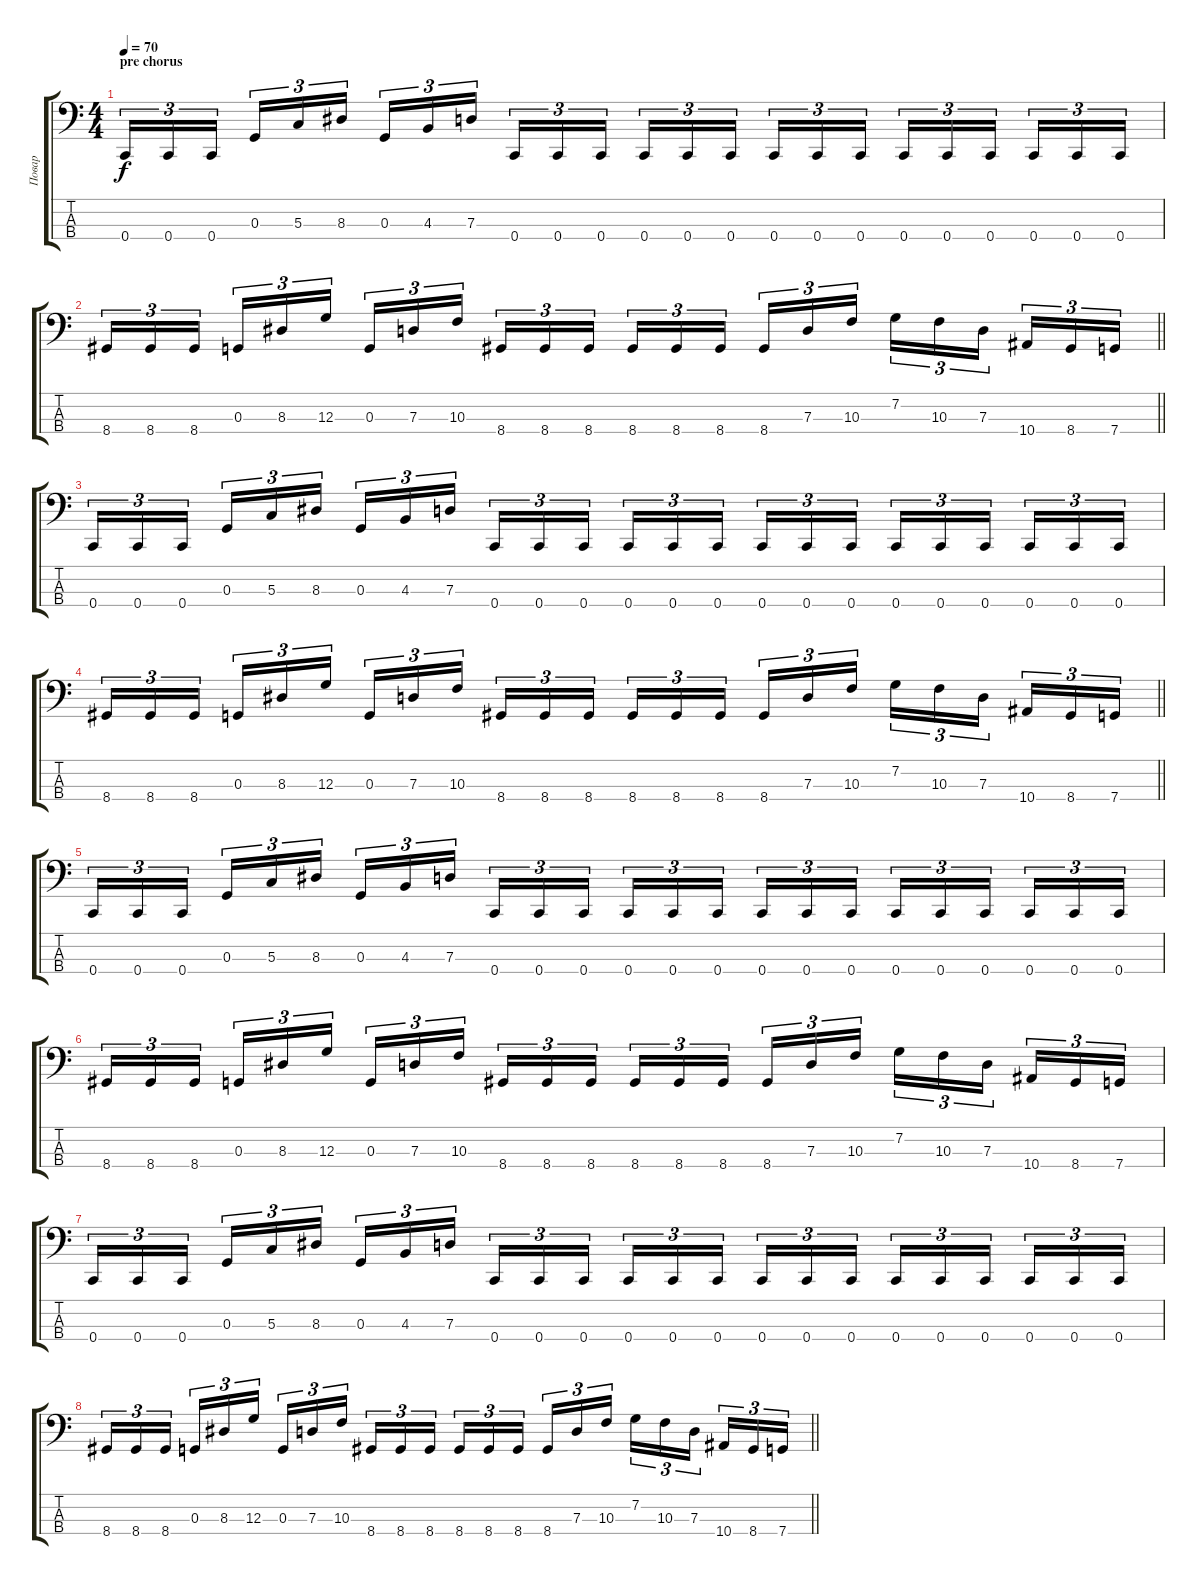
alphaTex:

\track ("Повар" "Повар") {instrument electricbasspick}
\staff {score tabs}
\tuning (F2 C2 G1 C1) {hide}
\ts (4 4)
\section ("" "pre chorus")
\tempo 70
\clef f4
\ks c
0.4.16{tu (3 2) dy f} 0.4.16{tu (3 2)} 0.4.16{tu (3 2) beam splitsecondary} 0.3.16{tu (3 2)} 5.3.16{tu (3 2)} 8.3.16{tu (3 2)} 0.3.16{tu (3 2)} 4.3.16{tu (3 2)} 7.3.16{tu (3 2) beam splitsecondary} 0.4.16{tu (3 2)} 0.4.16{tu (3 2)} 0.4.16{tu (3 2)} 0.4.16{tu (3 2)} 0.4.16{tu (3 2)} 0.4.16{tu (3 2) beam splitsecondary} 0.4.16{tu (3 2)} 0.4.16{tu (3 2)} 0.4.16{tu (3 2)} 0.4.16{tu (3 2)} 0.4.16{tu (3 2)} 0.4.16{tu (3 2) beam splitsecondary} 0.4.16{tu (3 2)} 0.4.16{tu (3 2)} 0.4.16{tu (3 2)} |
\barLineRight lightlight
8.4.16{tu (3 2)} 8.4.16{tu (3 2)} 8.4.16{tu (3 2) beam splitsecondary} 0.3.16{tu (3 2)} 8.3.16{tu (3 2)} 12.3.16{tu (3 2)} 0.3.16{tu (3 2)} 7.3.16{tu (3 2)} 10.3.16{tu (3 2) beam splitsecondary} 8.4.16{tu (3 2)} 8.4.16{tu (3 2)} 8.4.16{tu (3 2)} 8.4.16{tu (3 2)} 8.4.16{tu (3 2)} 8.4.16{tu (3 2) beam splitsecondary} 8.4.16{tu (3 2)} 7.3.16{tu (3 2)} 10.3.16{tu (3 2)} 7.2.16{tu (3 2)} 10.3.16{tu (3 2)} 7.3.16{tu (3 2) beam splitsecondary} 10.4.16{tu (3 2)} 8.4.16{tu (3 2)} 7.4.16{tu (3 2)} |
0.4.16{tu (3 2)} 0.4.16{tu (3 2)} 0.4.16{tu (3 2) beam splitsecondary} 0.3.16{tu (3 2)} 5.3.16{tu (3 2)} 8.3.16{tu (3 2)} 0.3.16{tu (3 2)} 4.3.16{tu (3 2)} 7.3.16{tu (3 2) beam splitsecondary} 0.4.16{tu (3 2)} 0.4.16{tu (3 2)} 0.4.16{tu (3 2)} 0.4.16{tu (3 2)} 0.4.16{tu (3 2)} 0.4.16{tu (3 2) beam splitsecondary} 0.4.16{tu (3 2)} 0.4.16{tu (3 2)} 0.4.16{tu (3 2)} 0.4.16{tu (3 2)} 0.4.16{tu (3 2)} 0.4.16{tu (3 2) beam splitsecondary} 0.4.16{tu (3 2)} 0.4.16{tu (3 2)} 0.4.16{tu (3 2)} |
\barLineRight lightlight
8.4.16{tu (3 2)} 8.4.16{tu (3 2)} 8.4.16{tu (3 2) beam splitsecondary} 0.3.16{tu (3 2)} 8.3.16{tu (3 2)} 12.3.16{tu (3 2)} 0.3.16{tu (3 2)} 7.3.16{tu (3 2)} 10.3.16{tu (3 2) beam splitsecondary} 8.4.16{tu (3 2)} 8.4.16{tu (3 2)} 8.4.16{tu (3 2)} 8.4.16{tu (3 2)} 8.4.16{tu (3 2)} 8.4.16{tu (3 2) beam splitsecondary} 8.4.16{tu (3 2)} 7.3.16{tu (3 2)} 10.3.16{tu (3 2)} 7.2.16{tu (3 2)} 10.3.16{tu (3 2)} 7.3.16{tu (3 2) beam splitsecondary} 10.4.16{tu (3 2)} 8.4.16{tu (3 2)} 7.4.16{tu (3 2)} |
0.4.16{tu (3 2)} 0.4.16{tu (3 2)} 0.4.16{tu (3 2) beam splitsecondary} 0.3.16{tu (3 2)} 5.3.16{tu (3 2)} 8.3.16{tu (3 2)} 0.3.16{tu (3 2)} 4.3.16{tu (3 2)} 7.3.16{tu (3 2) beam splitsecondary} 0.4.16{tu (3 2)} 0.4.16{tu (3 2)} 0.4.16{tu (3 2)} 0.4.16{tu (3 2)} 0.4.16{tu (3 2)} 0.4.16{tu (3 2) beam splitsecondary} 0.4.16{tu (3 2)} 0.4.16{tu (3 2)} 0.4.16{tu (3 2)} 0.4.16{tu (3 2)} 0.4.16{tu (3 2)} 0.4.16{tu (3 2) beam splitsecondary} 0.4.16{tu (3 2)} 0.4.16{tu (3 2)} 0.4.16{tu (3 2)} |
8.4.16{tu (3 2)} 8.4.16{tu (3 2)} 8.4.16{tu (3 2) beam splitsecondary} 0.3.16{tu (3 2)} 8.3.16{tu (3 2)} 12.3.16{tu (3 2)} 0.3.16{tu (3 2)} 7.3.16{tu (3 2)} 10.3.16{tu (3 2) beam splitsecondary} 8.4.16{tu (3 2)} 8.4.16{tu (3 2)} 8.4.16{tu (3 2)} 8.4.16{tu (3 2)} 8.4.16{tu (3 2)} 8.4.16{tu (3 2) beam splitsecondary} 8.4.16{tu (3 2)} 7.3.16{tu (3 2)} 10.3.16{tu (3 2)} 7.2.16{tu (3 2)} 10.3.16{tu (3 2)} 7.3.16{tu (3 2) beam splitsecondary} 10.4.16{tu (3 2)} 8.4.16{tu (3 2)} 7.4.16{tu (3 2)} |
0.4.16{tu (3 2)} 0.4.16{tu (3 2)} 0.4.16{tu (3 2) beam splitsecondary} 0.3.16{tu (3 2)} 5.3.16{tu (3 2)} 8.3.16{tu (3 2)} 0.3.16{tu (3 2)} 4.3.16{tu (3 2)} 7.3.16{tu (3 2) beam splitsecondary} 0.4.16{tu (3 2)} 0.4.16{tu (3 2)} 0.4.16{tu (3 2)} 0.4.16{tu (3 2)} 0.4.16{tu (3 2)} 0.4.16{tu (3 2) beam splitsecondary} 0.4.16{tu (3 2)} 0.4.16{tu (3 2)} 0.4.16{tu (3 2)} 0.4.16{tu (3 2)} 0.4.16{tu (3 2)} 0.4.16{tu (3 2) beam splitsecondary} 0.4.16{tu (3 2)} 0.4.16{tu (3 2)} 0.4.16{tu (3 2)} |
\barLineRight lightlight
8.4.16{tu (3 2)} 8.4.16{tu (3 2)} 8.4.16{tu (3 2) beam splitsecondary} 0.3.16{tu (3 2)} 8.3.16{tu (3 2)} 12.3.16{tu (3 2)} 0.3.16{tu (3 2)} 7.3.16{tu (3 2)} 10.3.16{tu (3 2) beam splitsecondary} 8.4.16{tu (3 2)} 8.4.16{tu (3 2)} 8.4.16{tu (3 2)} 8.4.16{tu (3 2)} 8.4.16{tu (3 2)} 8.4.16{tu (3 2) beam splitsecondary} 8.4.16{tu (3 2)} 7.3.16{tu (3 2)} 10.3.16{tu (3 2)} 7.2.16{tu (3 2)} 10.3.16{tu (3 2)} 7.3.16{tu (3 2) beam splitsecondary} 10.4.16{tu (3 2)} 8.4.16{tu (3 2)} 7.4.16{tu (3 2)}
